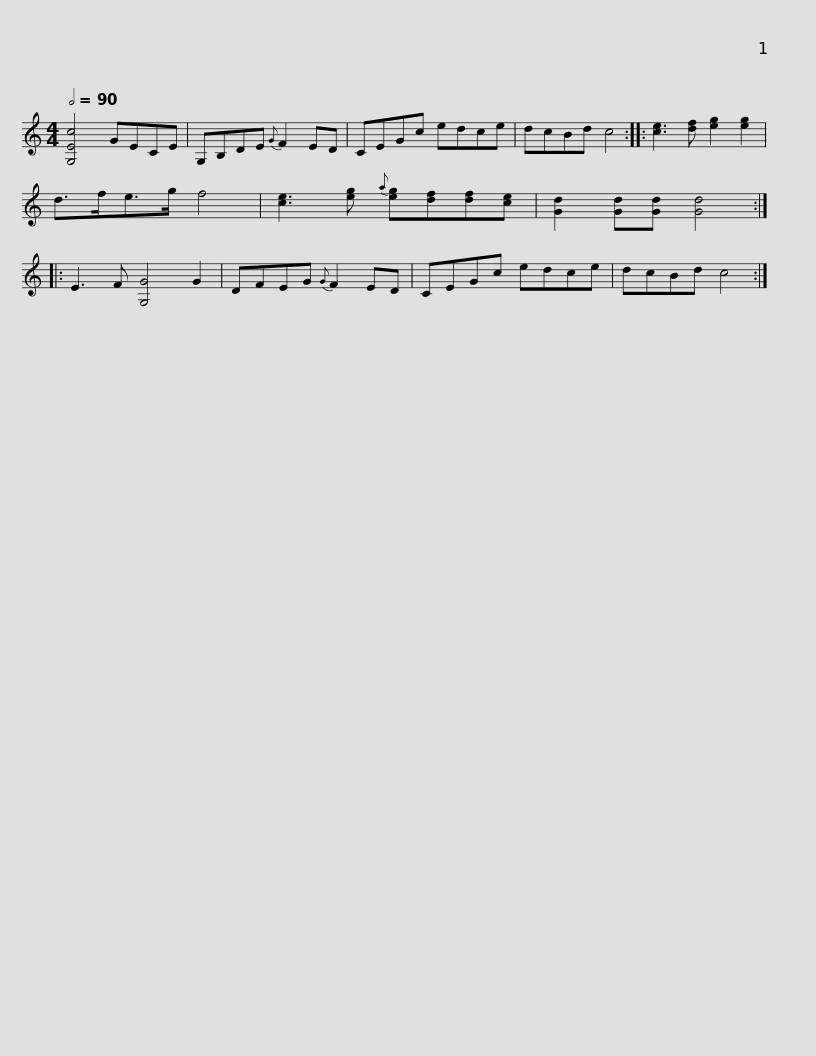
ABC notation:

X:1
L:1/8
Q:1/2=90
M:4/4
I:linebreak $
K:C
V:1 treble
V:1
 [G,Ec]4 GECE | G,B,DE{G} F2 ED | CEGc edce | dcBd c4 :: [ce]3 [df] [eg]2 [eg]2 | %5
 d>fe>g f4 |$ [ce]3 [eg]{a} [eg][df][df][ce] | [Gd]2 [Gd][Gd] [Gd]4 :: E3 F [G,G]4 G2 | DFEG{G} F2 ED | %10
 CEGc edce | dcBd c4 :| %12
